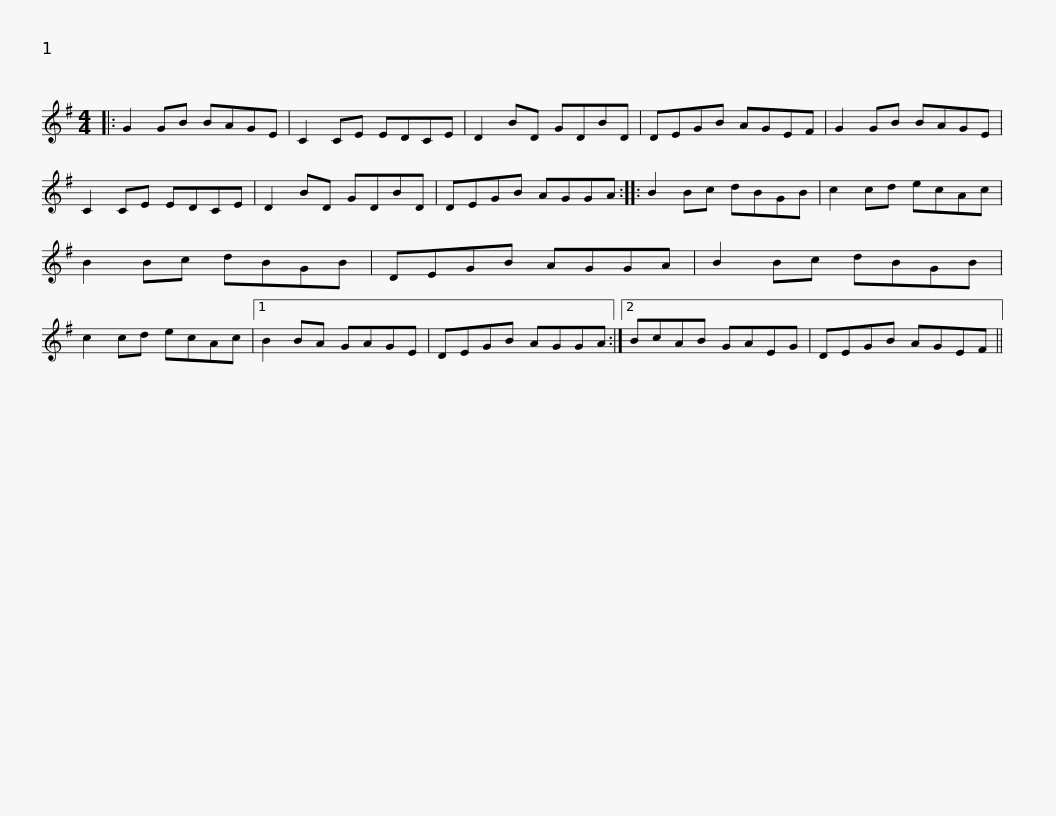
X:1
L:1/8
M:4/4
I:linebreak $
K:G
V:1 treble
V:1
|: G2 GB BAGE | C2 CE EDCE | D2 BD GDBD | DEGB AGEF | G2 GB BAGE |$ %5
 C2 CE EDCE | D2 BD GDBD | DEGB AGGA :: B2 Bc dBGB | c2 cd ecAc | %10
 B2 Bc dBGB |$ DEGB AGGA | B2 Bc dBGB | c2 cd ecAc |1 B2 BA GAGE | %15
 DEGB AGGA :|2 BcAB GAEG |$ DEGB AGEF || %18
